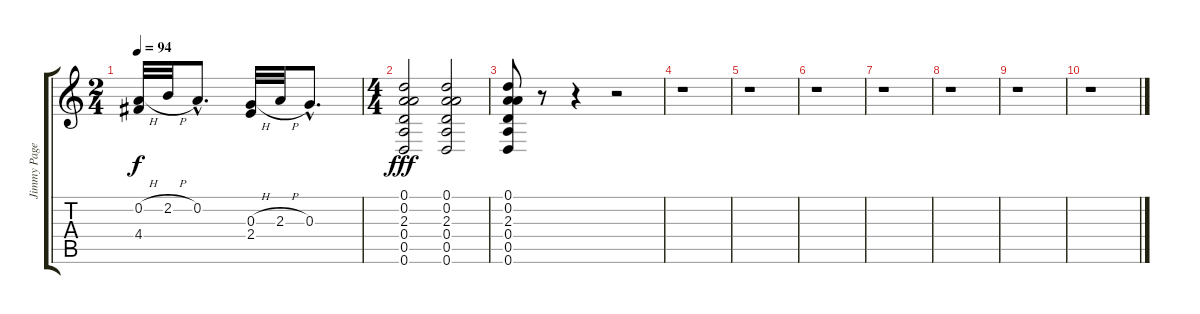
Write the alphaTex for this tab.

\track ("Jimmy Page " "Jimmy Page") {instrument acousticguitarsteel}
\staff {score tabs}
\tuning (D4 A3 G3 D3 A2 D2) {hide}
\ts (2 4)
\tempo 94
\clef g2
\ks c
(0.2{h} 4.4).32{dy f} 2.2{h}.32 0.2{hac}.8{d} (0.3{h} 2.4).32 2.3{h}.32 0.3{hac}.8{d} |
\ts (4 4)
(0.1 0.2 2.3 0.4 0.5 0.6).2{dy fff} (0.1 0.2 2.3 0.4 0.5 0.6).2 |
(0.1 0.2 2.3 0.4 0.5 0.6).8 r.8 r.4 r.2 |
r.1 |
r.1 |
r.1 |
r.1 |
r.1 |
r.1 |
r.1
